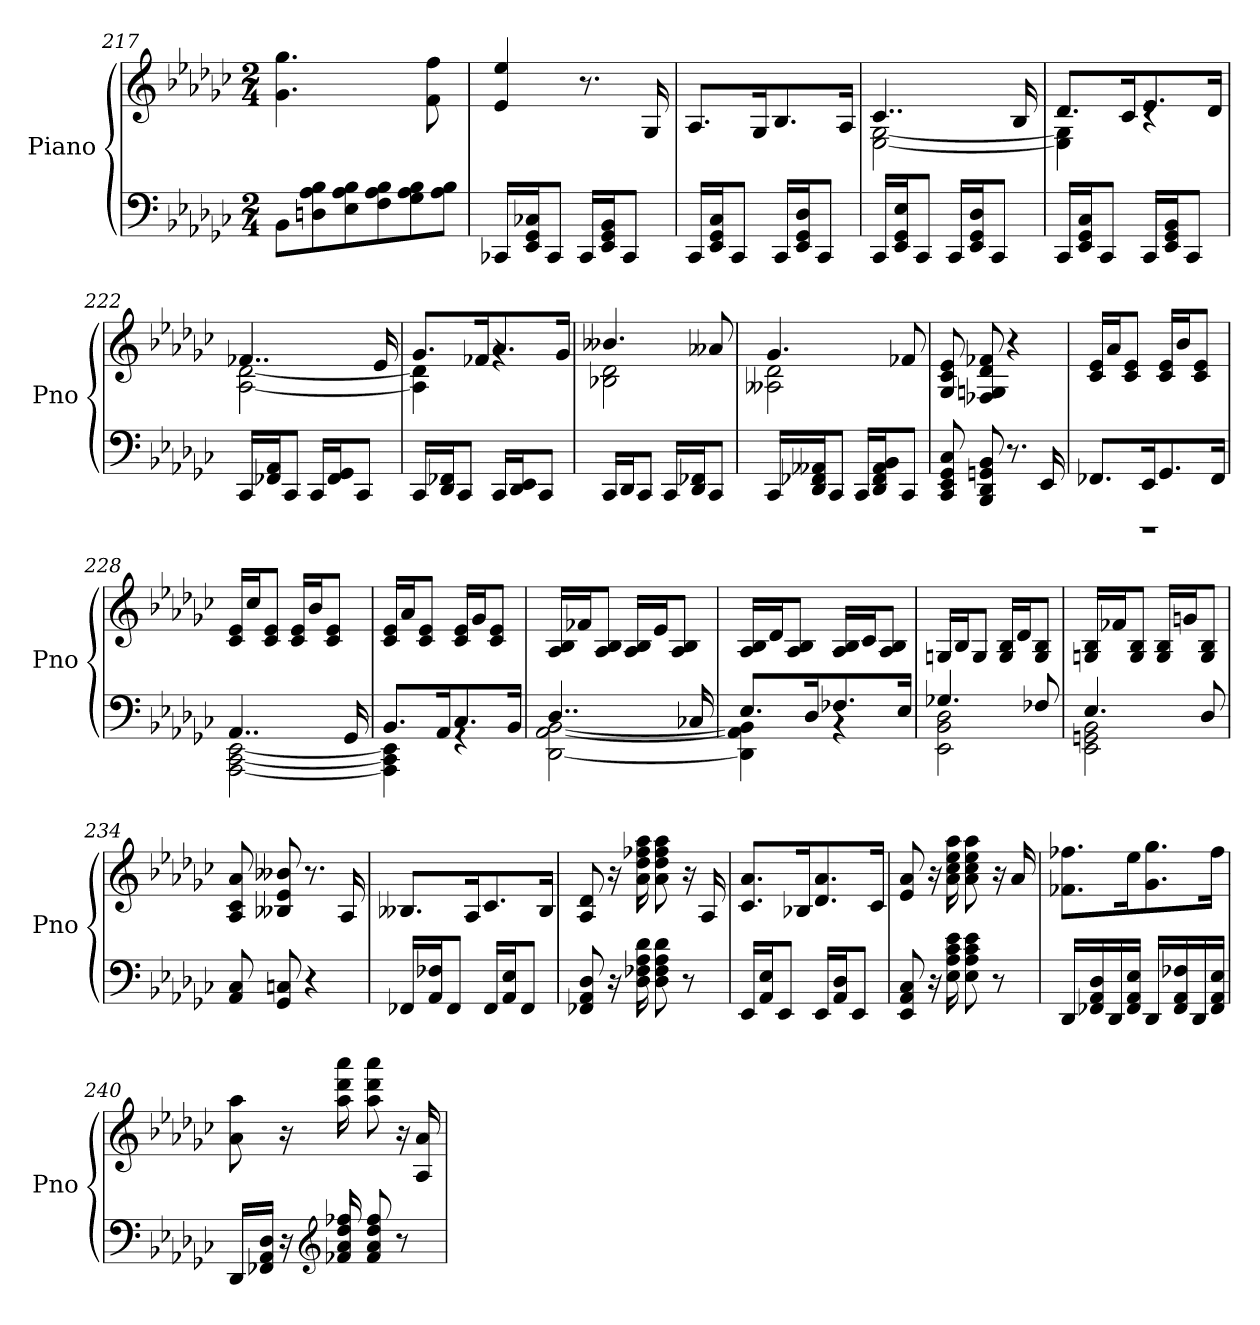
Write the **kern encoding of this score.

**kern	**kern
*part1	*part1
*staff2	*staff1
*I"Piano	*
*I'Pno	*
*clefF4	*clefG2
*k[b-e-a-d-g-c-]	*k[b-e-a-d-g-c-]
*M2/4	*M2/4
*Xtuplet	*
=217	=217
12BB-\L	4.g-\ 4.gg-\
12Dn\ 12A-\ 12B-\	.
12E-\ 12A-\ 12B-\	.
12F\ 12A-\ 12B-\	.
12G-\ 12A-\ 12B-\	.
.	8f\ 8ff\
12A-\ 12B-\J	.
!!LO:LB:g=z
=218	=218
16CC-X/LL	4e-/ 4ee-/
16EE-/ 16GG-/ 16C-X/J	.
8CC-/J	.
16CC-/LL	8.r
16EE-/ 16GG-/ 16BB-/J	.
8CC-/J	.
.	16G-/
=219	=219
16CC-/LL	8.A-/L
16EE-/ 16GG-/ 16C-/J	.
8CC-/J	.
.	16G-/K
16CC-/LL	8.B-/
16EE-/ 16GG-/ 16D-/J	.
8CC-/J	.
.	16A-/Jk
=220	=220
*	*^
16CC-/LL	4..c-/	[2E-\ [2G-\
16EE-/ 16GG-/ 16E-/J	.	.
8CC-/J	.	.
16CC-/LL	.	.
16EE-/ 16GG-/ 16D-/J	.	.
8CC-/J	.	.
.	16B-/	.
=221	=221	=221
16CC-/LL	8.d-/L	4E-\] 4G-\]
16EE-/ 16GG-/ 16C-/J	.	.
8CC-/J	.	.
.	16c-/K	.
16CC-/LL	8.e-/	4rc
16EE-/ 16GG-/ 16BB-/J	.	.
8CC-/J	.	.
.	16d-/Jk	.
=222	=222	=222
16CC-/LL	4..f-X/	[2A-\ [2d-\
16FF-X/ 16AA-/J	.	.
8CC-/J	.	.
16CC-/LL	.	.
16FF-/ 16GG-/J	.	.
8CC-/J	.	.
.	16e-/	.
=223	=223	=223
16CC-/LL	8.g-/L	4A-\] 4d-\]
16DD-/ 16FF-X/J	.	.
8CC-/J	.	.
.	16f-X/K	.
16CC-/LL	8.a-/	4rg
16DD-/ 16EE-/J	.	.
8CC-/J	.	.
.	16g-/Jk	.
!!LO:LB:g=z	!!
=224	=224	=224
16CC-/LL	4.b--X/	2B-X\ 2d-\
16DD-/J	.	.
8CC-/J	.	.
16CC-/LL	.	.
16DD-/ 16FF-X/J	.	.
8CC-/J	8a--X/	.
=225	=225	=225
16CC-/LL	4.g-/	2A--X\ 2d-\
16DD-/ 16FF-X/ 16AA--X/J	.	.
8CC-/J	.	.
16CC-/LL	.	.
16DD-/ 16FF-/ 16AA--/ 16BB-/J	.	.
8CC-/J	8f-X/	.
*	*v	*v
=226	=226
8CC-/ 8EE-/ 8GG-/ 8C-/	8G-/ 8c-/ 8e-/
8BBB-/ 8DD-/ 8GGn/ 8BB-/	8F-X/ 8Gn/ 8d-/ 8f-X/
8.r	4r
16EE-/	.
=227	=227
*^	*
2rDDD	8.FF-X/L	16c-/ 16e-/LL
.	.	16a-/J
.	.	8c-/ 8e-/J
.	16EE-/K	.
.	8.GG-/	16c-/ 16e-/LL
.	.	16b-/J
.	.	8c-/ 8e-/J
.	16FF-/Jk	.
=228	=228	=228
4..AA-/	[2AAA-\ [2CC-\ [2EE-\	16c-/ 16e-/LL
.	.	16cc-/J
.	.	8c-/ 8e-/J
.	.	16c-/ 16e-/LL
.	.	16b-/J
.	.	8c-/ 8e-/J
16GG-/	.	.
=229	=229	=229
8.BB-/L	4AAA-\] 4CC-\] 4EE-\]	16c-/ 16e-/LL
.	.	16a-/J
.	.	8c-/ 8e-/J
16AA-/K	.	.
8.C-/	4rGG	16c-/ 16e-/LL
.	.	16g-/J
.	.	8c-/ 8e-/J
16BB-/Jk	.	.
!!LO:LB:g=z
=230	=230	=230
4..D-/	[2DD-\ [2AA-\ [2BB-\	16A-/ 16B-/LL
.	.	16f-X/J
.	.	8A-/ 8B-/J
.	.	16A-/ 16B-/LL
.	.	16e-/J
.	.	8A-/ 8B-/J
16C-X/	.	.
=231	=231	=231
8.E-/L	4DD-\] 4AA-\] 4BB-\]	16A-/ 16B-/LL
.	.	16d-/J
.	.	8A-/ 8B-/J
16D-/K	.	.
8.F-X/	4rBB	16A-/ 16B-/LL
.	.	16c-/J
.	.	8A-/ 8B-/J
16E-/Jk	.	.
=232	=232	=232
4.G-X/	2EE-\ 2BB-\ 2D-\	16Gn/LL
.	.	16B-/J
.	.	8G/J
.	.	16G/ 16B-/LL
.	.	16d-/J
8F-X/	.	8G/ 8B-/J
=233	=233	=233
4.E-/	2EE-\ 2GGn\ 2BB-\	16Gn/ 16B-/LL
.	.	16f-X/J
.	.	8G/ 8B-/J
.	.	16G/ 16B-/LL
.	.	16gn/J
8D-/	.	8G/ 8B-/J
*v	*v	*
=234	=234
8AA-/ 8C-/	8A-/ 8c-/ 8a-/
8GG-/ 8Cn/	8B--X/ 8e-/ 8b--X/
4r	8.r
.	16A-/
!!LO:LB:g=z
=235	=235
16FF-X/LL	8.B--X/L
16AA-/ 16F-X/J	.
8FF-/J	.
.	16A-/K
16FF-/LL	8.c-/
16AA-/ 16E-/J	.
8FF-/J	.
.	16B--/Jk
=236	=236
8FF-X/ 8AA-/ 8D-/	8A-/ 8d-/
16r	16r
16D-\ 16F-X\ 16A-\ 16d-\	16a-\ 16dd-\ 16ff-X\ 16aa-\
8D-\ 8F-\ 8A-\ 8d-\	8a-\ 8dd-\ 8ff-\ 8aa-\
8r	16r
.	16A-/
=237	=237
16EE-/LL	8.c-/ 8.a-/L
16AA-/ 16E-/J	.
8EE-/J	.
.	16B-X/K
16EE-/LL	8.d-/ 8.a-/
16AA-/ 16D-/J	.
8EE-/J	.
.	16c-/Jk
=238	=238
8EE-/ 8AA-/ 8C-/	8e-/ 8a-/
16r	16r
16E-\ 16A-\ 16c-\ 16e-\	16a-\ 16cc-\ 16ee-\ 16aa-\
8E-\ 8A-\ 8c-\ 8e-\	8a-\ 8cc-\ 8ee-\ 8aa-\
8r	16r
.	16a-/
=239	=239
16DD-/LL	8.f-X\ 8.ff-X\L
16FF-X/ 16AA-/ 16D-/	.
16DD-/	.
16FF-/ 16AA-/ 16E-/JJ	16ee-\K
16DD-/LL	8.g-\ 8.gg-\
16FF-/ 16AA-/ 16F-X/	.
16DD-/	.
16FF-/ 16AA-/ 16E-/JJ	16ff-\Jk
!!LO:LB:g=z
=240	=240
16DD-/LL	8a-\ 8aa-\
16FF-X/ 16AA-/ 16D-/JJ	.
16r	16r
*clefG2	*
16f-X/ 16a-/ 16dd-/ 16ff-X/	16aa-\ 16ddd-\ 16aaa-\
8f-/ 8a-/ 8dd-/ 8ff-/	8aa-\ 8ddd-\ 8aaa-\
8r	16r
.	16A-/ 16a-/
=	=
*-	*-
